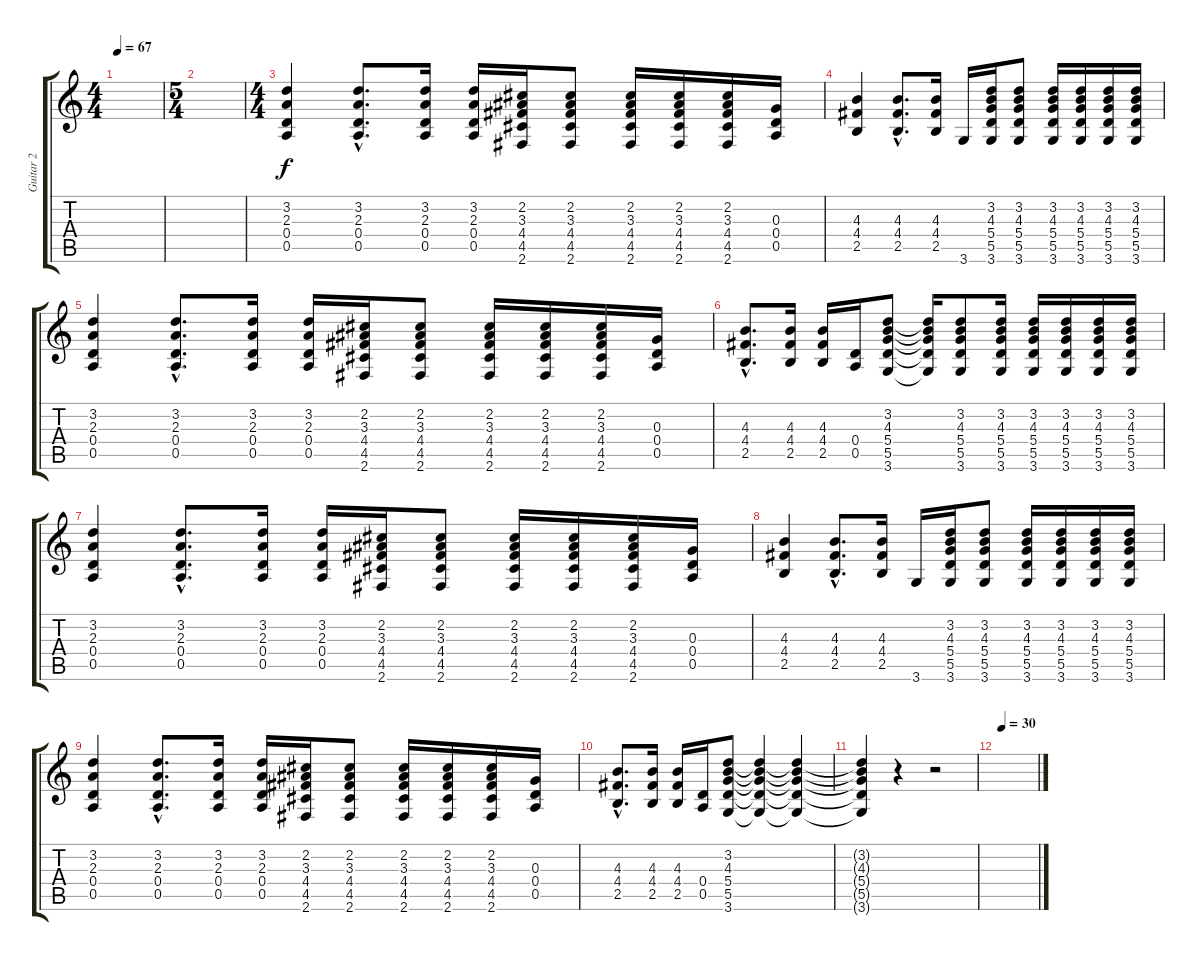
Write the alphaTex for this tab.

\track ("Guitar 2" "Guitar 2") {instrument distortionguitar}
\staff {score tabs}
\tuning (E4 B3 G3 D3 A2 E2) {hide}
\ts (4 4)
\tempo 67
\clef g2
\ks c
|
\ts (5 4)
|
\ts (4 4)
(3.2 2.3 0.4 0.5).4 (3.2{hac} 2.3{hac} 0.4{hac} 0.5{hac}).8{d} (3.2 2.3 0.4 0.5).16 (3.2 2.3 0.4 0.5).16 (2.2 3.3 4.4 4.5 2.6).16 (2.2 3.3 4.4 4.5 2.6).8 (2.2 3.3 4.4 4.5 2.6).16 (2.2 3.3 4.4 4.5 2.6).16 (2.2 3.3 4.4 4.5 2.6).16 (0.3 0.4 0.5).16 |
(4.3 4.4 2.5).4 (4.3{hac} 4.4{hac} 2.5{hac}).8{d} (4.3 4.4 2.5).16 3.6.16 (3.2 4.3 5.4 5.5 3.6).16 (3.2 4.3 5.4 5.5 3.6).8 (3.2 4.3 5.4 5.5 3.6).16 (3.2 4.3 5.4 5.5 3.6).16 (3.2 4.3 5.4 5.5 3.6).16 (3.2 4.3 5.4 5.5 3.6).16 |
(3.2 2.3 0.4 0.5).4 (3.2{hac} 2.3{hac} 0.4{hac} 0.5{hac}).8{d} (3.2 2.3 0.4 0.5).16 (3.2 2.3 0.4 0.5).16 (2.2 3.3 4.4 4.5 2.6).16 (2.2 3.3 4.4 4.5 2.6).8 (2.2 3.3 4.4 4.5 2.6).16 (2.2 3.3 4.4 4.5 2.6).16 (2.2 3.3 4.4 4.5 2.6).16 (0.3 0.4 0.5).16 |
(4.3{hac} 4.4{hac} 2.5{hac}).8{d} (4.3 4.4 2.5).16 (4.3 4.4 2.5).16 (0.4 0.5).16 (3.2 4.3 5.4 5.5 3.6).8 (3.2{t} 4.3{t} 5.4{t} 5.5{t} 3.6{t}).16 (3.2 4.3 5.4 5.5 3.6).8 (3.2 4.3 5.4 5.5 3.6).16 (3.2 4.3 5.4 5.5 3.6).16 (3.2 4.3 5.4 5.5 3.6).16 (3.2 4.3 5.4 5.5 3.6).16 (3.2 4.3 5.4 5.5 3.6).16 |
(3.2 2.3 0.4 0.5).4 (3.2{hac} 2.3{hac} 0.4{hac} 0.5{hac}).8{d} (3.2 2.3 0.4 0.5).16 (3.2 2.3 0.4 0.5).16 (2.2 3.3 4.4 4.5 2.6).16 (2.2 3.3 4.4 4.5 2.6).8 (2.2 3.3 4.4 4.5 2.6).16 (2.2 3.3 4.4 4.5 2.6).16 (2.2 3.3 4.4 4.5 2.6).16 (0.3 0.4 0.5).16 |
(4.3 4.4 2.5).4 (4.3{hac} 4.4{hac} 2.5{hac}).8{d} (4.3 4.4 2.5).16 3.6.16 (3.2 4.3 5.4 5.5 3.6).16 (3.2 4.3 5.4 5.5 3.6).8 (3.2 4.3 5.4 5.5 3.6).16 (3.2 4.3 5.4 5.5 3.6).16 (3.2 4.3 5.4 5.5 3.6).16 (3.2 4.3 5.4 5.5 3.6).16 |
(3.2 2.3 0.4 0.5).4 (3.2{hac} 2.3{hac} 0.4{hac} 0.5{hac}).8{d} (3.2 2.3 0.4 0.5).16 (3.2 2.3 0.4 0.5).16 (2.2 3.3 4.4 4.5 2.6).16 (2.2 3.3 4.4 4.5 2.6).8 (2.2 3.3 4.4 4.5 2.6).16 (2.2 3.3 4.4 4.5 2.6).16 (2.2 3.3 4.4 4.5 2.6).16 (0.3 0.4 0.5).16 |
(4.3{hac} 4.4{hac} 2.5{hac}).8{d} (4.3 4.4 2.5).16 (4.3 4.4 2.5).16 (0.4 0.5).16 (3.2 4.3 5.4 5.5 3.6).8 (3.2{t} 4.3{t} 5.4{t} 5.5{t} 3.6{t}).4 (3.2{t} 4.3{t} 5.4{t} 5.5{t} 3.6{t}).4 |
(3.2{t} 4.3{t} 5.4{t} 5.5{t} 3.6{t}).4 r.4 r.2 |
\tempo (30 0.125)
